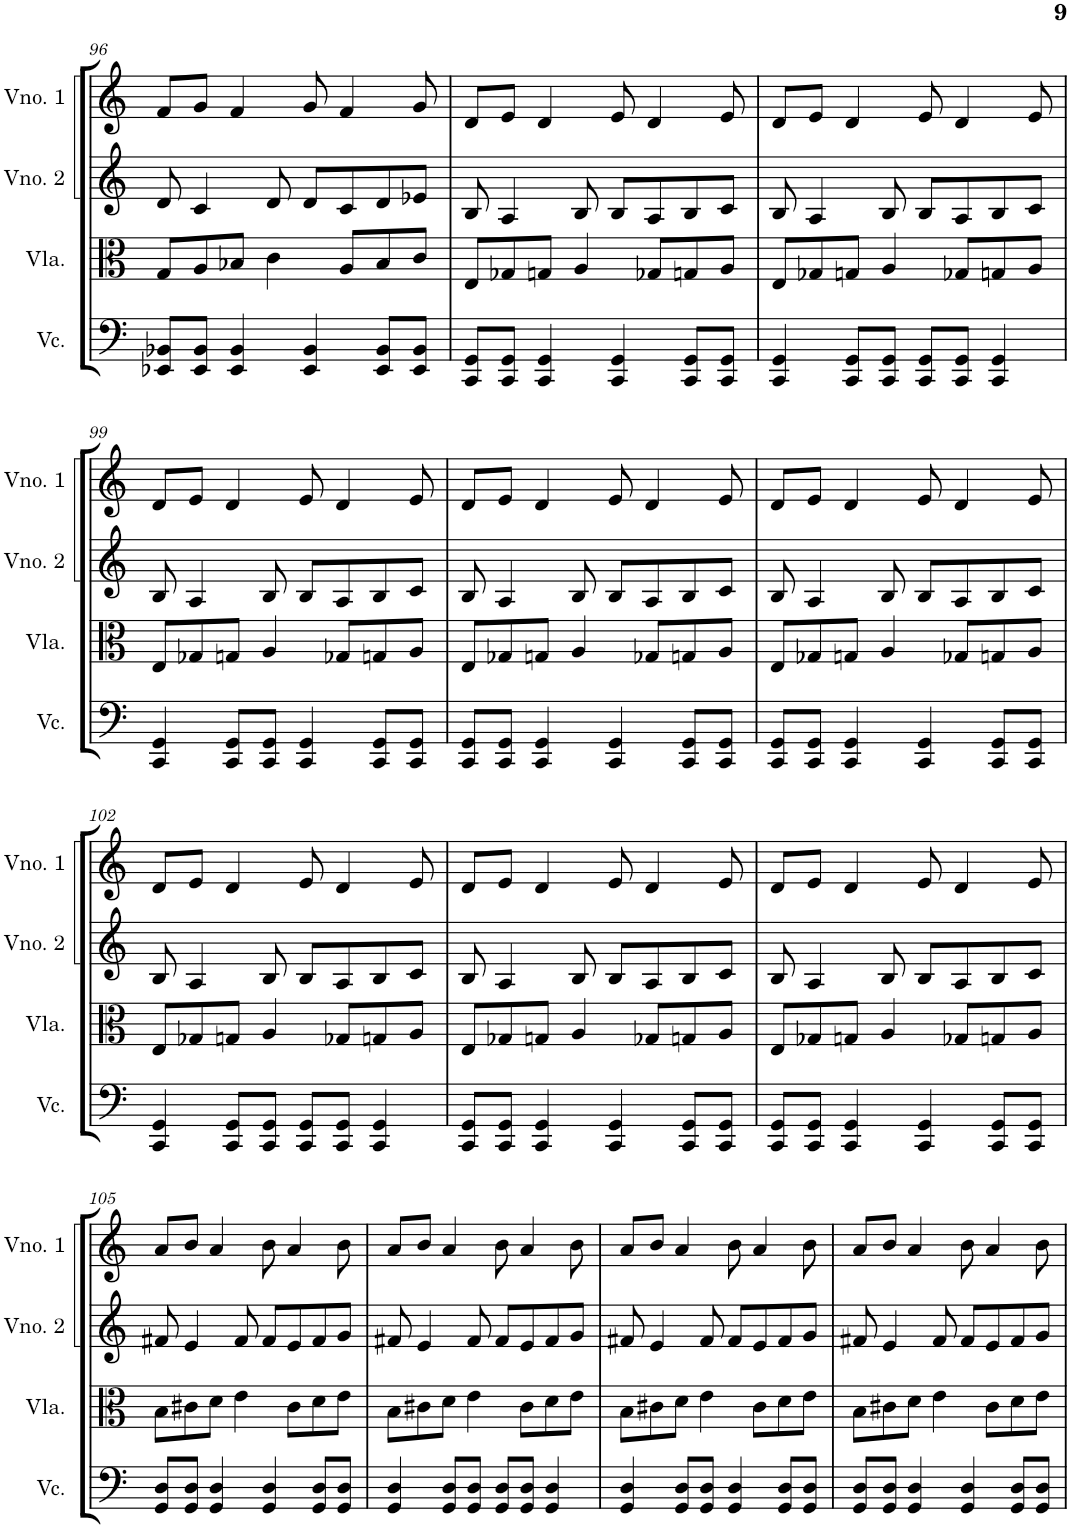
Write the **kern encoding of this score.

**kern	**kern	**kern	**kern
*part4	*part3	*part2	*part1
*staff4	*staff3	*staff2	*staff1
*I"Violoncelo	*I"Viola	*I"Violino 2	*I"Violino 1
*I'Vc.	*I'Vla.	*I'Vno. 2	*I'Vno. 1
!!LO:PB:g=z
*clefF4	*clefC3	*clefG2	*clefG2
*k[]	*k[]	*k[]	*k[]
*M4/4	*M4/4	*M4/4	*M4/4
=96	=96	=96	=96
8EE-X/ 8BB-X/L	8G/L	8d/	8f/L
8EE-/ 8BB-/J	8A/	4c/	8g/J
4EE-/ 4BB-/	8B-X/J	.	4f/
.	4c\	8d/	.
4EE-/ 4BB-/	.	8d/L	8g/
.	8A/L	8c/	4f/
8EE-/ 8BB-/L	8B-/	8d/	.
8EE-/ 8BB-/J	8c/J	8e-X/J	8g/
=97	=97	=97	=97
8CC/ 8GG/L	8E/L	8B/	8d/L
8CC/ 8GG/J	8G-X/	4A/	8e/J
4CC/ 4GG/	8Gn/J	.	4d/
.	4A/	8B/	.
4CC/ 4GG/	.	8B/L	8e/
.	8G-X/L	8A/	4d/
8CC/ 8GG/L	8Gn/	8B/	.
8CC/ 8GG/J	8A/J	8c/J	8e/
=98	=98	=98	=98
4CC/ 4GG/	8E/L	8B/	8d/L
.	8G-X/	4A/	8e/J
8CC/ 8GG/L	8Gn/J	.	4d/
8CC/ 8GG/J	4A/	8B/	.
8CC/ 8GG/L	.	8B/L	8e/
8CC/ 8GG/J	8G-X/L	8A/	4d/
4CC/ 4GG/	8Gn/	8B/	.
.	8A/J	8c/J	8e/
!!LO:LB:g=z
=99	=99	=99	=99
4CC/ 4GG/	8E/L	8B/	8d/L
.	8G-X/	4A/	8e/J
8CC/ 8GG/L	8Gn/J	.	4d/
8CC/ 8GG/J	4A/	8B/	.
4CC/ 4GG/	.	8B/L	8e/
.	8G-X/L	8A/	4d/
8CC/ 8GG/L	8Gn/	8B/	.
8CC/ 8GG/J	8A/J	8c/J	8e/
=100	=100	=100	=100
8CC/ 8GG/L	8E/L	8B/	8d/L
8CC/ 8GG/J	8G-X/	4A/	8e/J
4CC/ 4GG/	8Gn/J	.	4d/
.	4A/	8B/	.
4CC/ 4GG/	.	8B/L	8e/
.	8G-X/L	8A/	4d/
8CC/ 8GG/L	8Gn/	8B/	.
8CC/ 8GG/J	8A/J	8c/J	8e/
=101	=101	=101	=101
8CC/ 8GG/L	8E/L	8B/	8d/L
8CC/ 8GG/J	8G-X/	4A/	8e/J
4CC/ 4GG/	8Gn/J	.	4d/
.	4A/	8B/	.
4CC/ 4GG/	.	8B/L	8e/
.	8G-X/L	8A/	4d/
8CC/ 8GG/L	8Gn/	8B/	.
8CC/ 8GG/J	8A/J	8c/J	8e/
!!LO:LB:g=z
=102	=102	=102	=102
4CC/ 4GG/	8E/L	8B/	8d/L
.	8G-X/	4A/	8e/J
8CC/ 8GG/L	8Gn/J	.	4d/
8CC/ 8GG/J	4A/	8B/	.
8CC/ 8GG/L	.	8B/L	8e/
8CC/ 8GG/J	8G-X/L	8A/	4d/
4CC/ 4GG/	8Gn/	8B/	.
.	8A/J	8c/J	8e/
=103	=103	=103	=103
8CC/ 8GG/L	8E/L	8B/	8d/L
8CC/ 8GG/J	8G-X/	4A/	8e/J
4CC/ 4GG/	8Gn/J	.	4d/
.	4A/	8B/	.
4CC/ 4GG/	.	8B/L	8e/
.	8G-X/L	8A/	4d/
8CC/ 8GG/L	8Gn/	8B/	.
8CC/ 8GG/J	8A/J	8c/J	8e/
=104	=104	=104	=104
8CC/ 8GG/L	8E/L	8B/	8d/L
8CC/ 8GG/J	8G-X/	4A/	8e/J
4CC/ 4GG/	8Gn/J	.	4d/
.	4A/	8B/	.
4CC/ 4GG/	.	8B/L	8e/
.	8G-X/L	8A/	4d/
8CC/ 8GG/L	8Gn/	8B/	.
8CC/ 8GG/J	8A/J	8c/J	8e/
!!LO:LB:g=z
=105	=105	=105	=105
8GG/ 8D/L	8B\L	8f#X/	8a/L
8GG/ 8D/J	8c#X\	4e/	8b/J
4GG/ 4D/	8d\J	.	4a/
.	4e\	8f#/	.
4GG/ 4D/	.	8f#/L	8b\
.	8c#\L	8e/	4a/
8GG/ 8D/L	8d\	8f#/	.
8GG/ 8D/J	8e\J	8g/J	8b\
=106	=106	=106	=106
4GG/ 4D/	8B\L	8f#X/	8a/L
.	8c#X\	4e/	8b/J
8GG/ 8D/L	8d\J	.	4a/
8GG/ 8D/J	4e\	8f#/	.
8GG/ 8D/L	.	8f#/L	8b\
8GG/ 8D/J	8c#\L	8e/	4a/
4GG/ 4D/	8d\	8f#/	.
.	8e\J	8g/J	8b\
=107	=107	=107	=107
4GG/ 4D/	8B\L	8f#X/	8a/L
.	8c#X\	4e/	8b/J
8GG/ 8D/L	8d\J	.	4a/
8GG/ 8D/J	4e\	8f#/	.
4GG/ 4D/	.	8f#/L	8b\
.	8c#\L	8e/	4a/
8GG/ 8D/L	8d\	8f#/	.
8GG/ 8D/J	8e\J	8g/J	8b\
=108	=108	=108	=108
8GG/ 8D/L	8B\L	8f#X/	8a/L
8GG/ 8D/J	8c#X\	4e/	8b/J
4GG/ 4D/	8d\J	.	4a/
.	4e\	8f#/	.
4GG/ 4D/	.	8f#/L	8b\
.	8c#\L	8e/	4a/
8GG/ 8D/L	8d\	8f#/	.
8GG/ 8D/J	8e\J	8g/J	8b\
=	=	=	=
*-	*-	*-	*-
